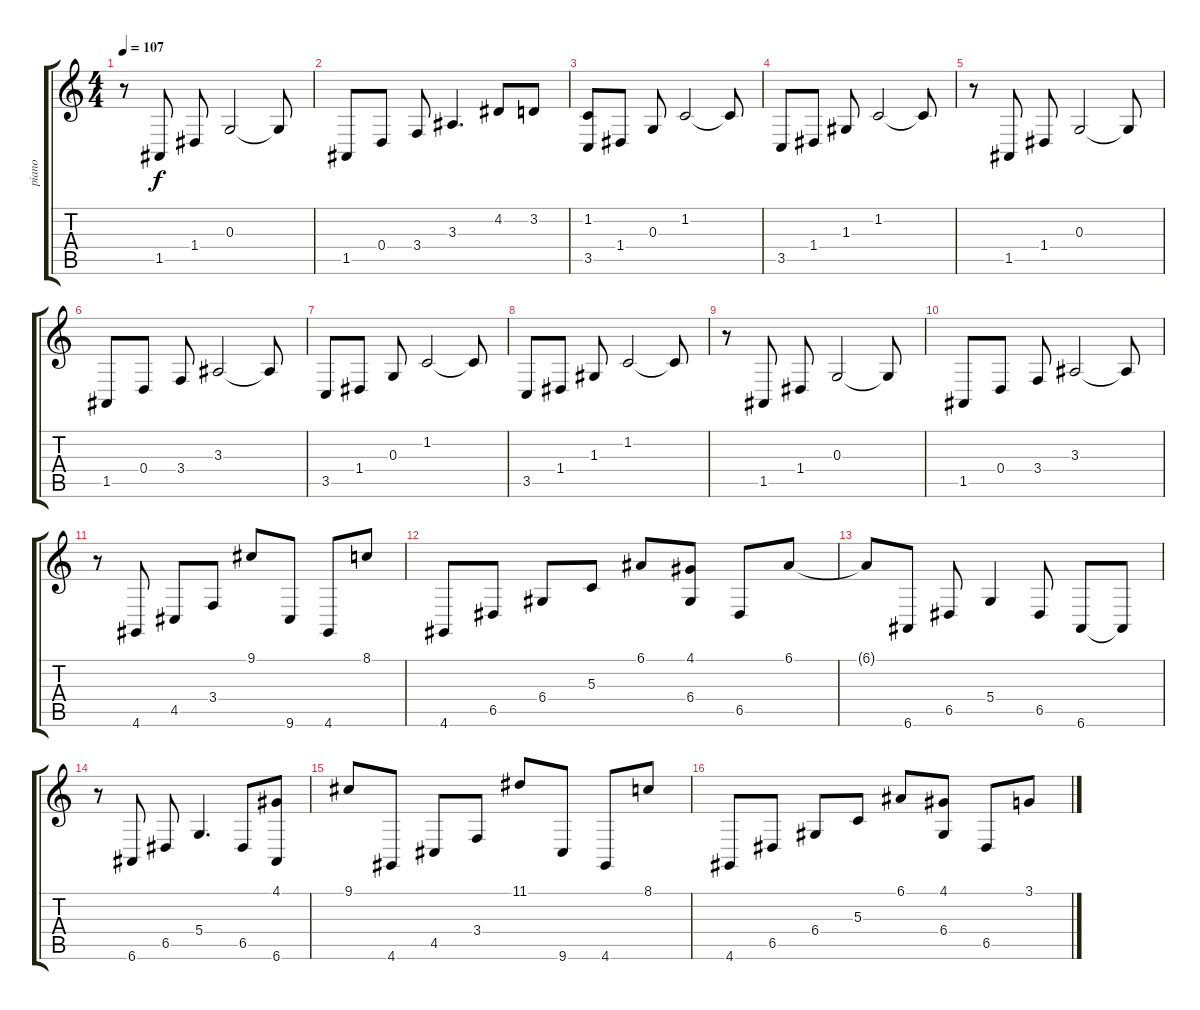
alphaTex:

\track ("piano" "piano") {instrument acousticgrandpiano}
\staff {score tabs}
\tuning (E4 B3 G3 D3 A2 E2) {hide}
\ts (4 4)
\tempo 107
\clef g2
\ks c
r.8{dy f} 1.5.8 1.4.8 0.3.2 0.3{t}.8 |
1.5.8 0.4.8 3.4.8 3.3.4{d} 4.2.8 3.2.8 |
(1.2 3.5).8 1.4.8 0.3.8 1.2.2 1.2{t}.8 |
3.5.8 1.4.8 1.3.8 1.2.2 1.2{t}.8 |
r.8 1.5.8 1.4.8 0.3.2 0.3{t}.8 |
1.5.8 0.4.8 3.4.8 3.3.2 3.3{t}.8 |
3.5.8 1.4.8 0.3.8 1.2.2 1.2{t}.8 |
3.5.8 1.4.8 1.3.8 1.2.2 1.2{t}.8 |
r.8 1.5.8 1.4.8 0.3.2 0.3{t}.8 |
1.5.8 0.4.8 3.4.8 3.3.2 3.3{t}.8 |
r.8 4.6.8 4.5.8 3.4.8 9.1.8 9.6.8 4.6.8 8.1.8 |
4.6.8 6.5.8 6.4.8 5.3.8 6.1.8 (4.1 6.4).8 6.5.8 6.1.8 |
6.1{t}.8 6.6.8 6.5.8 5.4.4 6.5.8 6.6.8 6.6{t}.8 |
r.8 6.6.8 6.5.8 5.4.4{d} 6.5.8 (4.1 6.6).8 |
9.1.8 4.6.8 4.5.8 3.4.8 11.1.8 9.6.8 4.6.8 8.1.8 |
4.6.8 6.5.8 6.4.8 5.3.8 6.1.8 (4.1 6.4).8 6.5.8 3.1.8
